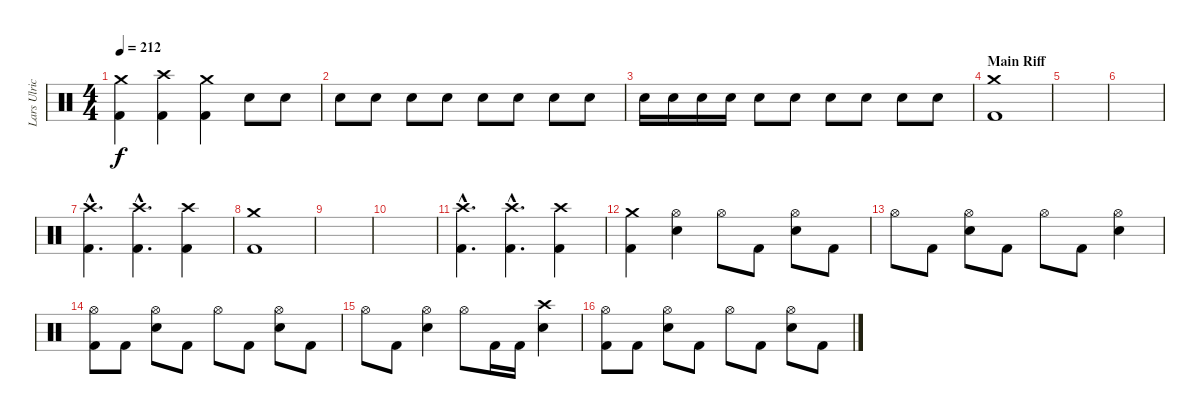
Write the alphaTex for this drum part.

\track ("Lars Ulrich (Drums)" "Lars Ulric") {instrument percussion}
\staff {score}
\articulation defaults
\ts (4 4)
\tempo 212
\clef neutral
\ks c
("Crash medium (hit)" "Kick (hit) 2").4{dy f} ("Crash high (hit)" "Kick (hit) 2").4 ("Crash medium (hit)" "Kick (hit) 2").4 "Electric Snare (hit)".8 "Electric Snare (hit)".8 |
"Electric Snare (hit)".8 "Electric Snare (hit)".8 "Electric Snare (hit)".8 "Electric Snare (hit)".8 "Electric Snare (hit)".8 "Electric Snare (hit)".8 "Electric Snare (hit)".8 "Electric Snare (hit)".8 |
"Electric Snare (hit)".16 "Electric Snare (hit)".16 "Electric Snare (hit)".16 "Electric Snare (hit)".16 "Electric Snare (hit)".8 "Electric Snare (hit)".8 "Electric Snare (hit)".8 "Electric Snare (hit)".8 "Electric Snare (hit)".8 "Electric Snare (hit)".8 |
\section ("" "Main Riff")
("Crash medium (hit)" "Kick (hit) 2").1 |
|
|
("Crash high (hit)"{hac} "Kick (hit) 2"{hac}).4{d} ("Crash high (hit)"{hac} "Kick (hit) 2"{hac}).4{d} ("Crash high (hit)" "Kick (hit) 2").4 |
("Crash medium (hit)" "Kick (hit) 2").1 |
|
|
("Crash high (hit)"{hac} "Kick (hit) 2"{hac}).4{d} ("Crash high (hit)"{hac} "Kick (hit) 2"{hac}).4{d} ("Crash high (hit)" "Kick (hit) 2").4 |
\section ("" "")
("Crash medium (hit)" "Kick (hit) 2").4 ("Electric Snare (hit)" "Hi-Hat (open)").4 "Hi-Hat (open)".8 "Kick (hit) 2".8 ("Electric Snare (hit)" "Hi-Hat (open)").8 "Kick (hit) 2".8 |
"Hi-Hat (open)".8 "Kick (hit) 2".8 ("Electric Snare (hit)" "Hi-Hat (open)").8 "Kick (hit) 2".8 "Hi-Hat (open)".8 "Kick (hit) 2".8 ("Electric Snare (hit)" "Hi-Hat (open)").4 |
("Hi-Hat (open)" "Kick (hit) 2").8 "Kick (hit) 2".8 ("Electric Snare (hit)" "Hi-Hat (open)").8 "Kick (hit) 2".8 "Hi-Hat (open)".8 "Kick (hit) 2".8 ("Electric Snare (hit)" "Hi-Hat (open)").8 "Kick (hit) 2".8 |
"Hi-Hat (open)".8 "Kick (hit) 2".8 ("Electric Snare (hit)" "Hi-Hat (open)").4 "Hi-Hat (open)".8 "Kick (hit) 2".16 "Kick (hit) 2".16 ("Electric Snare (hit)" "Crash high (hit)").4 |
("Hi-Hat (open)" "Kick (hit) 2").8 "Kick (hit) 2".8 ("Electric Snare (hit)" "Hi-Hat (open)").8 "Kick (hit) 2".8 "Hi-Hat (open)".8 "Kick (hit) 2".8 ("Electric Snare (hit)" "Hi-Hat (open)").8 "Kick (hit) 2".8
